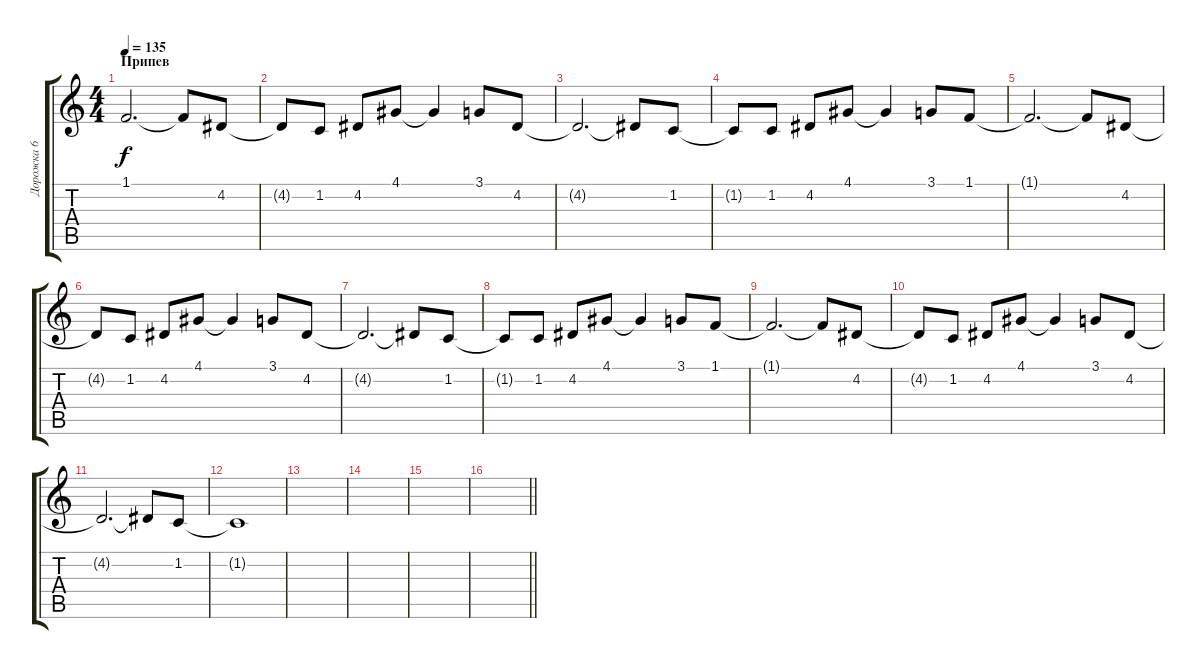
\track ("Дорожка 6" "Дорожка 6") {instrument pad2warm}
\staff {score tabs}
\tuning (E4 B3 G3 D3 A2 E2) {hide}
\ts (4 4)
\section ("" "Припев")
\tempo 135
\clef g2
\ks c
1.1{t}.2{d dy f} 1.1{t}.8 4.2.8 |
4.2{t}.8 1.2.8 4.2.8 4.1.8 4.1{t}.4 3.1.8 4.2.8 |
4.2{t}.2{d} 4.2{t}.8 1.2.8 |
1.2{t}.8 1.2.8 4.2.8 4.1.8 4.1{t}.4 3.1.8 1.1.8 |
1.1{t}.2{d} 1.1{t}.8 4.2.8 |
4.2{t}.8 1.2.8 4.2.8 4.1.8 4.1{t}.4 3.1.8 4.2.8 |
4.2{t}.2{d} 4.2{t}.8 1.2.8 |
1.2{t}.8 1.2.8 4.2.8 4.1.8 4.1{t}.4 3.1.8 1.1.8 |
1.1{t}.2{d} 1.1{t}.8 4.2.8 |
4.2{t}.8 1.2.8 4.2.8 4.1.8 4.1{t}.4 3.1.8 4.2.8 |
4.2{t}.2{d} 4.2{t}.8 1.2.8 |
1.2{t}.1 |
|
|
|
\barLineRight lightlight
